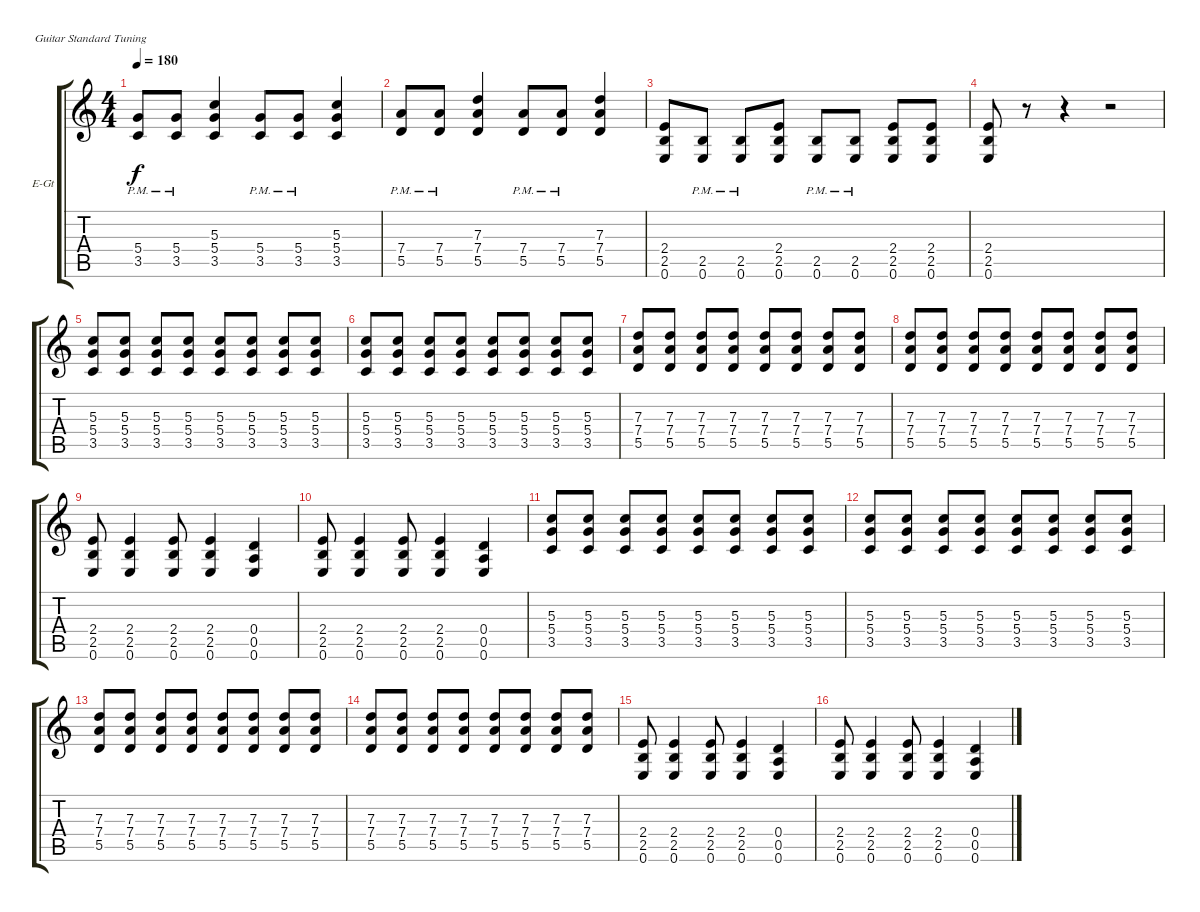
\defaultSystemsLayout 4
\bracketExtendMode groupsimilarinstruments
\firstSystemTrackNameOrientation horizontal
\otherSystemsTrackNameOrientation horizontal
\track ("Соло Гитара" "E-Gt") {instrument distortionguitar}
\staff {score tabs}
\tuning (E4 B3 G3 D3 A2 E2)
\ts (4 4)
\tempo 180
\clef g2
\scale
0.333333
\ks c
(3.5{pm} 5.4).8{dy f} (3.5{pm} 5.4).8 (3.5 5.4 5.3).4 (3.5{pm} 5.4).8 (3.5{pm} 5.4).8 (3.5 5.4 5.3).4 |
\scale
0.333333 (7.4{pm} 5.5).8 (7.4{pm} 5.5).8 (7.3 7.4 5.5).4 (7.4{pm} 5.5).8 (7.4{pm} 5.5).8 (7.3 7.4 5.5).4 |
\scale
0.333333 (0.6 2.5 2.4).8 (0.6{pm} 2.5{pm}).8 (2.5{pm} 0.6{pm}).8 (0.6 2.5 2.4).8 (0.6{pm} 2.5{pm}).8 (2.5{pm} 0.6{pm}).8 (2.5 0.6 2.4).8 (0.6 2.5 2.4).8 |
\scale
0.333333 (2.4 2.5 0.6).8 r.8 r.4 r.2 |
\scale
0.333333 (5.3 3.5 5.4).8 (5.3 3.5 5.4).8 (5.3 3.5 5.4).8 (5.3 3.5 5.4).8 (5.3 3.5 5.4).8 (5.3 3.5 5.4).8 (5.3 3.5 5.4).8 (5.3 3.5 5.4).8 |
\scale
0.333333 (5.3 3.5 5.4).8 (5.3 3.5 5.4).8 (5.3 3.5 5.4).8 (5.3 3.5 5.4).8 (5.3 3.5 5.4).8 (5.3 3.5 5.4).8 (5.3 3.5 5.4).8 (5.3 3.5 5.4).8 |
\scale
0.333333 (7.3 7.4 5.5).8 (7.3 7.4 5.5).8 (7.3 7.4 5.5).8 (7.3 7.4 5.5).8 (7.3 7.4 5.5).8 (7.3 7.4 5.5).8 (7.3 7.4 5.5).8 (7.3 7.4 5.5).8 |
\scale
0.333333 (7.3 7.4 5.5).8 (7.3 7.4 5.5).8 (7.3 7.4 5.5).8 (7.3 7.4 5.5).8 (7.3 7.4 5.5).8 (7.3 7.4 5.5).8 (7.3 7.4 5.5).8 (7.3 7.4 5.5).8 |
\scale
0.333333 (2.4 2.5 0.6).8 (2.4 2.5 0.6).4 (2.4 2.5 0.6).8 (2.4 2.5 0.6).4 (0.4 0.5 0.6).4 |
\scale
0.333333 (2.4 2.5 0.6).8 (2.4 2.5 0.6).4 (2.4 2.5 0.6).8 (2.4 2.5 0.6).4 (0.4 0.5 0.6).4 |
\scale
0.333333 (5.3 3.5 5.4).8 (5.3 3.5 5.4).8 (5.3 3.5 5.4).8 (5.3 3.5 5.4).8 (5.3 3.5 5.4).8 (5.3 3.5 5.4).8 (5.3 3.5 5.4).8 (5.3 3.5 5.4).8 |
\scale
0.333333 (5.3 3.5 5.4).8 (5.3 3.5 5.4).8 (5.3 3.5 5.4).8 (5.3 3.5 5.4).8 (5.3 3.5 5.4).8 (5.3 3.5 5.4).8 (5.3 3.5 5.4).8 (5.3 3.5 5.4).8 |
\scale
0.333333 (7.3 7.4 5.5).8 (7.3 7.4 5.5).8 (7.3 7.4 5.5).8 (7.3 7.4 5.5).8 (7.3 7.4 5.5).8 (7.3 7.4 5.5).8 (7.3 7.4 5.5).8 (7.3 7.4 5.5).8 |
\scale
0.333333 (7.3 7.4 5.5).8 (7.3 7.4 5.5).8 (7.3 7.4 5.5).8 (7.3 7.4 5.5).8 (7.3 7.4 5.5).8 (7.3 7.4 5.5).8 (7.3 7.4 5.5).8 (7.3 7.4 5.5).8 |
\scale
0.333333 (2.4 2.5 0.6).8 (2.4 2.5 0.6).4 (2.4 2.5 0.6).8 (2.4 2.5 0.6).4 (0.4 0.5 0.6).4 |
\scale
0.333333 (2.4 2.5 0.6).8 (2.4 2.5 0.6).4 (2.4 2.5 0.6).8 (2.4 2.5 0.6).4 (0.4 0.5 0.6).4
